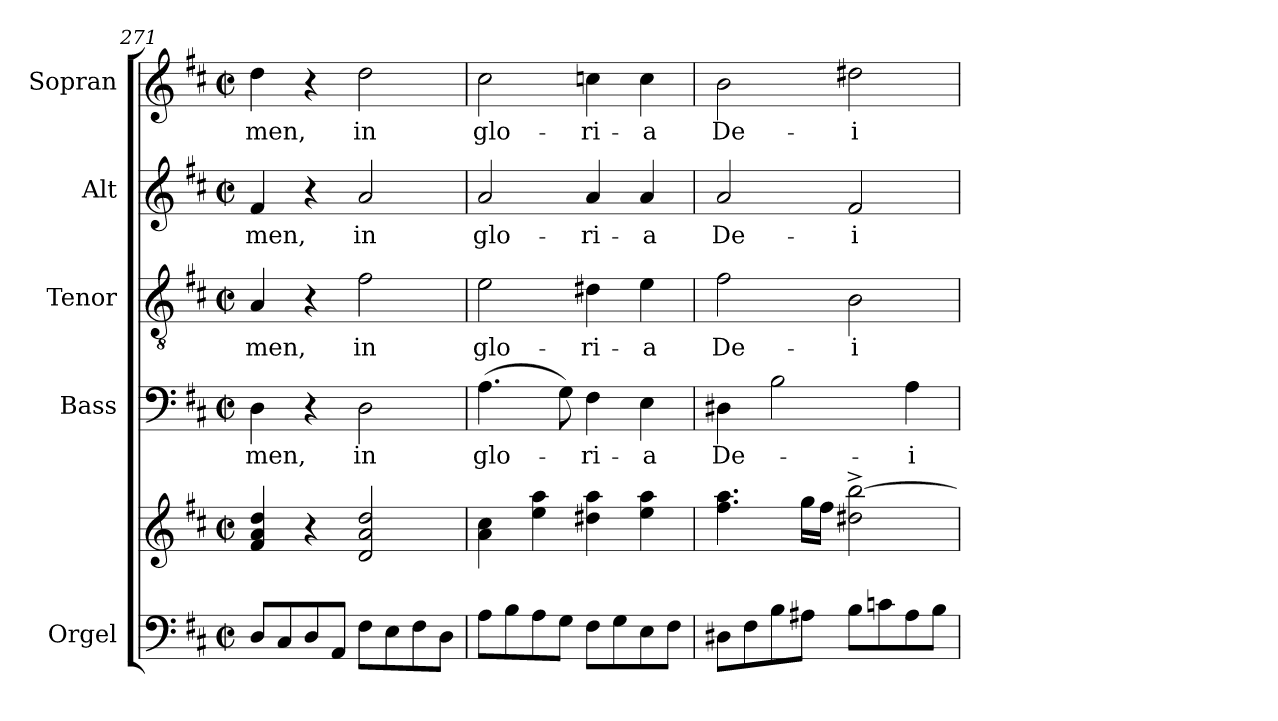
**kern	**kern	**kern	**text	**kern	**text	**kern	**text	**kern	**text
*part5	*part5	*part4	*part4	*part3	*part3	*part2	*part2	*part1	*part1
*staff6	*staff5	*staff4	*staff4	*staff3	*staff3	*staff2	*staff2	*staff1	*staff1
*I"Orgel	*	*I"Bass	*	*I"Tenor	*	*I"Alt	*	*I"Sopran	*
*I'Org.	*	*I'B.	*	*I'T.	*	*I'A.	*	*I'S.	*
*clefF4	*clefG2	*clefF4	*	*clefGv2	*	*clefG2	*	*clefG2	*
*k[f#c#]	*k[f#c#]	*k[f#c#]	*	*k[f#c#]	*	*k[f#c#]	*	*k[f#c#]	*
*D:	*D:	*D:	*	*D:	*	*D:	*	*D:	*
*M2/2	*M2/2	*M2/2	*	*M2/2	*	*M2/2	*	*M2/2	*
*met(c|)	*met(c|)	*met(c|)	*	*met(c|)	*	*met(c|)	*	*met(c|)	*
=271	=271	=271	=271	=271	=271	=271	=271	=271	=271
!	!	!	!LO:LY:b	!	!LO:LY:b	!	!LO:LY:b	!	!LO:LY:b
8D/L	4f#/ 4a/ 4dd/	4D\	-men,	4A/	-men,	4f#/	-men,	4dd\	-men,
8C#/	.	.	.	.	.	.	.	.	.
8D/	4r	4r	.	4r	.	4r	.	4r	.
8AA/J	.	.	.	.	.	.	.	.	.
!	!	!	!LO:LY:b	!	!LO:LY:b	!	!LO:LY:b	!	!LO:LY:b
8F#\L	2d/ 2a/ 2dd/	2D\	in	2f#\	in	2a/	in	2dd\	in
8E\	.	.	.	.	.	.	.	.	.
8F#\	.	.	.	.	.	.	.	.	.
8D\J	.	.	.	.	.	.	.	.	.
=272	=272	=272	=272	=272	=272	=272	=272	=272	=272
!	!	!	!LO:LY:b	!	!LO:LY:b	!	!LO:LY:b	!	!LO:LY:b
8A\L	4a\ 4cc#\	(>4.A\	glo-	2e\	glo-	2a/	glo-	2cc#\	glo-
8B\	.	.	.	.	.	.	.	.	.
8A\	4ee\ 4aa\	.	.	.	.	.	.	.	.
8G\J	.	8G\)	.	.	.	.	.	.	.
!	!	!	!LO:LY:b	!	!LO:LY:b	!	!LO:LY:b	!	!LO:LY:b
8F#\L	4dd#X\ 4aa\	4F#\	-ri-	4d#X\	-ri-	4a/	-ri-	4ccn\	-ri-
8G\	.	.	.	.	.	.	.	.	.
!	!	!	!LO:LY:b	!	!LO:LY:b	!	!LO:LY:b	!	!LO:LY:b
8E\	4ee\ 4aa\	4E\	-a	4e\	-a	4a/	-a	4cc\	-a
8F#\J	.	.	.	.	.	.	.	.	.
=273	=273	=273	=273	=273	=273	=273	=273	=273	=273
!	!	!	!LO:LY:b	!	!LO:LY:b	!	!LO:LY:b	!	!LO:LY:b
8D#X\L	4.ff#\ 4.aa\	4D#X\	De-	2f#\	De-	2a/	De-	2b\	De-
8F#\	.	.	.	.	.	.	.	.	.
8B\	.	2B\	.	.	.	.	.	.	.
8A#X\J	16gg\LL	.	.	.	.	.	.	.	.
.	16ff#\JJ	.	.	.	.	.	.	.	.
!	!	!	!	!	!LO:LY:b	!	!LO:LY:b	!	!LO:LY:b
8B\L	2dd#X\^> [2bb\^>	.	.	2B\	-i	2f#/	-i	2dd#X\	-i
8cn\	.	.	.	.	.	.	.	.	.
!	!	!	!LO:LY:b	!	!	!	!	!	!
8A#\	.	4A\	-i	.	.	.	.	.	.
8B\J	.	.	.	.	.	.	.	.	.
=	=	=	=	=	=	=	=	=	=
*-	*-	*-	*-	*-	*-	*-	*-	*-	*-
